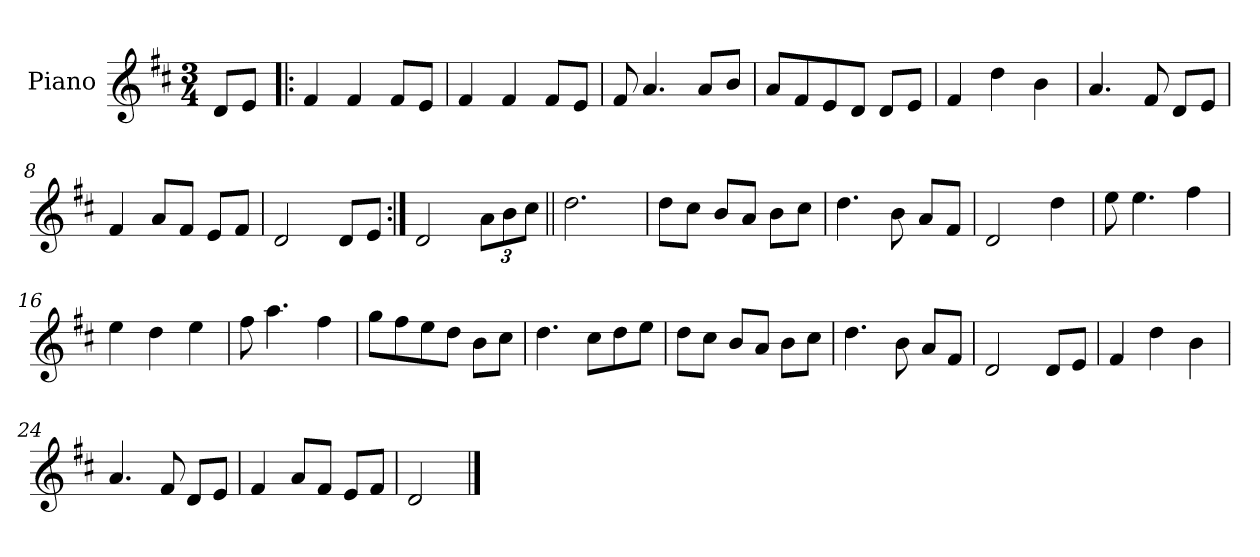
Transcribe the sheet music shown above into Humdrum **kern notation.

**kern
*part1
*staff1
*I"Piano
*I'Pno
*clefG2
*k[f#c#]
*D:
*M3/4
=1
8d/L
8e/J
=2!|:
4f#/
4f#/
8f#/L
8e/J
=3
4f#/
4f#/
8f#/L
8e/J
=4
8f#/
4.a/
8a/L
8b/J
=5
8a/L
8f#/
8e/
8d/J
8d/L
8e/J
!!LO:LB:g=z
=6
4f#/
4dd\
4b\
=7
4.a/
8f#/
8d/L
8e/J
=8
4f#/
8a/L
8f#/J
8e/L
8f#/J
=9
2d/
8d/L
8e/J
=10:|!
2d/
12a\L
12b\
12cc#\J
!!LO:LB:g=z
=11||
2.dd\
=12
8dd\L
8cc#\J
8b/L
8a/J
8b\L
8cc#\J
=13
4.dd\
8b\
8a/L
8f#/J
=14
2d/
4dd\
=15
8ee\
4.ee\
4ff#\
=16
4ee\
4dd\
4ee\
=17
8ff#\
4.aa\
4ff#\
=18
8gg\L
8ff#\
8ee\
8dd\J
8b\L
8cc#\J
!!LO:LB:g=z
=19
4.dd\
8cc#\L
8dd\
8ee\J
=20
8dd\L
8cc#\J
8b/L
8a/J
8b\L
8cc#\J
=21
4.dd\
8b\
8a/L
8f#/J
=22
2d/
8d/L
8e/J
=23
4f#/
4dd\
4b\
=24
4.a/
8f#/
8d/L
8e/J
=25
4f#/
8a/L
8f#/J
8e/L
8f#/J
=26
2d/
==
*-
